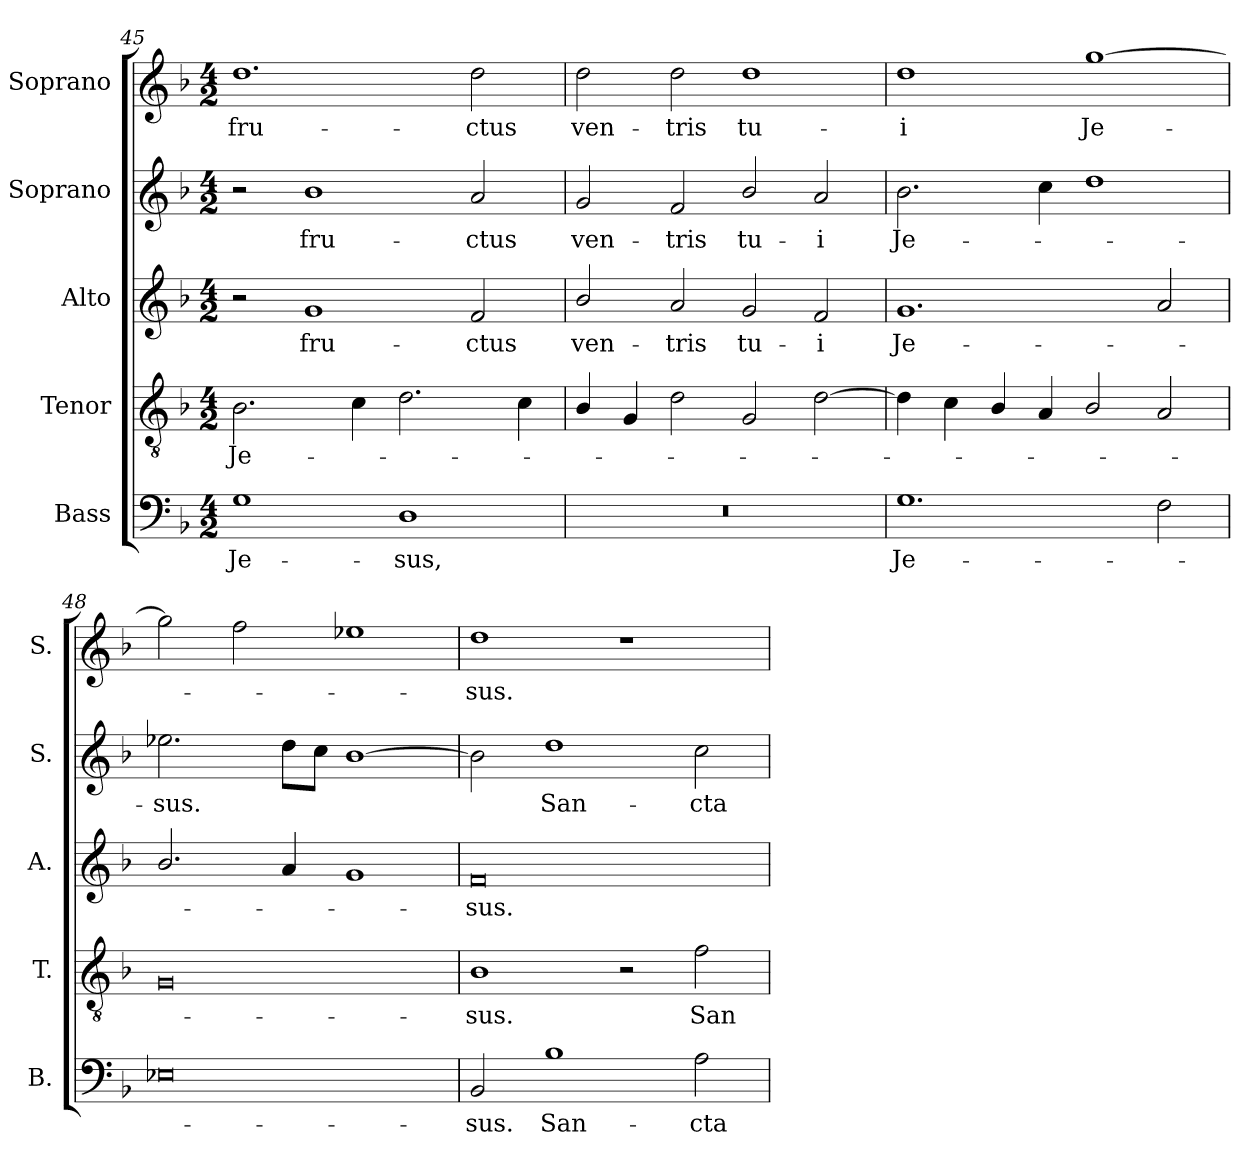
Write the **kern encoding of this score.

**kern	**text	**kern	**text	**kern	**text	**kern	**text	**kern	**text
*part5	*part5	*part4	*part4	*part3	*part3	*part2	*part2	*part1	*part1
*staff5	*staff5	*staff4	*staff4	*staff3	*staff3	*staff2	*staff2	*staff1	*staff1
*I"Bass	*	*I"Tenor	*	*I"Alto	*	*I"Soprano	*	*I"Soprano	*
*I'B.	*	*I'T.	*	*I'A.	*	*I'S.	*	*I'S.	*
*clefF4	*	*clefGv2	*	*clefG2	*	*clefG2	*	*clefG2	*
*	*	*ITrd7c12	*	*	*	*	*	*	*
*k[b-]	*	*k[b-]	*	*k[b-]	*	*k[b-]	*	*k[b-]	*
*F:	*	*F:	*	*F:	*	*F:	*	*F:	*
*M4/2	*	*M4/2	*	*M4/2	*	*M4/2	*	*M4/2	*
=45	=45	=45	=45	=45	=45	=45	=45	=45	=45
!	!LO:LY:b:color=#000000	!	!	!	!	!	!	!	!
!	!	!	!LO:LY:b:color=#000000	!	!	!	!	!	!
!	!	!	!	!	!	!	!	!	!LO:LY:b:color=#000000
1Gi	Je-	2.BB-i\	Je-	2r	.	2r	.	1.ddi	fru-
!	!	!	!	!	!LO:LY:b:color=#000000	!	!	!	!
!	!	!	!	!	!	!	!LO:LY:b:color=#000000	!	!
.	.	.	.	1gi	fru-	1b-i	fru-	.	.
.	.	4Ci\	.	.	.	.	.	.	.
!	!LO:LY:b:color=#000000	!	!	!	!	!	!	!	!
1Di	-sus,	2.Di\	.	.	.	.	.	.	.
!	!	!	!	!	!LO:LY:b:color=#000000	!	!	!	!
!	!	!	!	!	!	!	!LO:LY:b:color=#000000	!	!
!	!	!	!	!	!	!	!	!	!LO:LY:b:color=#000000
.	.	.	.	2fi/	-ctus	2ai/	-ctus	2ddi\	-ctus
.	.	4Ci\	.	.	.	.	.	.	.
=46	=46	=46	=46	=46	=46	=46	=46	=46	=46
!LO:N:vis=1	!	!	!	!	!	!	!	!	!
!	!	!	!	!	!LO:LY:b:color=#000000	!	!	!	!
!	!	!	!	!	!	!	!LO:LY:b:color=#000000	!	!
!	!	!	!	!	!	!	!	!	!LO:LY:b:color=#000000
0r	.	4BB-i/	.	2b-i/	ven-	2gi/	ven-	2ddi\	ven-
.	.	4GGi/	.	.	.	.	.	.	.
!	!	!	!	!	!LO:LY:b:color=#000000	!	!	!	!
!	!	!	!	!	!	!	!LO:LY:b:color=#000000	!	!
!	!	!	!	!	!	!	!	!	!LO:LY:b:color=#000000
.	.	2Di\	.	2ai/	-tris	2fi/	-tris	2ddi\	-tris
!	!	!	!	!	!LO:LY:b:color=#000000	!	!	!	!
!	!	!	!	!	!	!	!LO:LY:b:color=#000000	!	!
!	!	!	!	!	!	!	!	!	!LO:LY:b:color=#000000
.	.	2GGi/	.	2gi/	tu-	2b-i/	tu-	1ddi	tu-
!	!	!	!	!	!LO:LY:b:color=#000000	!	!	!	!
!	!	!	!	!	!	!	!LO:LY:b:color=#000000	!	!
.	.	[2Di\	.	2fi/	-i	2ai/	-i	.	.
!!LO:LB:g=z
=47	=47	=47	=47	=47	=47	=47	=47	=47	=47
!	!LO:LY:b:color=#000000	!	!	!	!	!	!	!	!
!	!	!	!	!	!LO:LY:b:color=#000000	!	!	!	!
!	!	!	!	!	!	!	!LO:LY:b:color=#000000	!	!
!	!	!	!	!	!	!	!	!	!LO:LY:b:color=#000000
1.Gi	Je-	4Di\]	.	1.gi	Je-	2.b-i\	Je-	1ddi	-i
.	.	4Ci\	.	.	.	.	.	.	.
.	.	4BB-i/	.	.	.	.	.	.	.
.	.	4AAi/	.	.	.	4cci\	.	.	.
!	!	!	!	!	!	!	!	!	!LO:LY:b:color=#000000
.	.	2BB-i/	.	.	.	1ddi	.	[1ggi	Je-
2Fi\	.	2AAi/	.	2ai/	.	.	.	.	.
=48	=48	=48	=48	=48	=48	=48	=48	=48	=48
!	!	!	!	!	!	!	!LO:LY:b:color=#000000	!	!
0E-Xi	.	0GGi	.	2.b-i/	.	2.ee-Xi\	-sus.	2ggi\]	.
.	.	.	.	.	.	.	.	2ffi\	.
.	.	.	.	4ai/	.	8ddi\L	.	.	.
.	.	.	.	.	.	8cci\J	.	.	.
.	.	.	.	1gi	.	[1b-i	.	1ee-Xi	.
=49	=49	=49	=49	=49	=49	=49	=49	=49	=49
!	!LO:LY:b:color=#000000	!	!	!	!	!	!	!	!
!	!	!	!LO:LY:b:color=#000000	!	!	!	!	!	!
!	!	!	!	!	!LO:LY:b:color=#000000	!	!	!	!
!	!	!	!	!	!	!	!	!	!LO:LY:b:color=#000000
2BB-i/	-sus.	1BB-i	-sus.	0fi	-sus.	2b-i\]	.	1ddi	-sus.
!	!LO:LY:b:color=#000000	!	!	!	!	!	!	!	!
!	!	!	!	!	!	!	!LO:LY:b:color=#000000	!	!
1B-i	San-	.	.	.	.	1ddi	San-	.	.
.	.	2r	.	.	.	.	.	1r	.
!	!LO:LY:b:color=#000000	!	!	!	!	!	!	!	!
!	!	!	!LO:LY:b:color=#000000	!	!	!	!	!	!
!	!	!	!	!	!	!	!LO:LY:b:color=#000000	!	!
2Ai\	-cta	2Fi\	San-	.	.	2cci\	-cta	.	.
=	=	=	=	=	=	=	=	=	=
*-	*-	*-	*-	*-	*-	*-	*-	*-	*-
